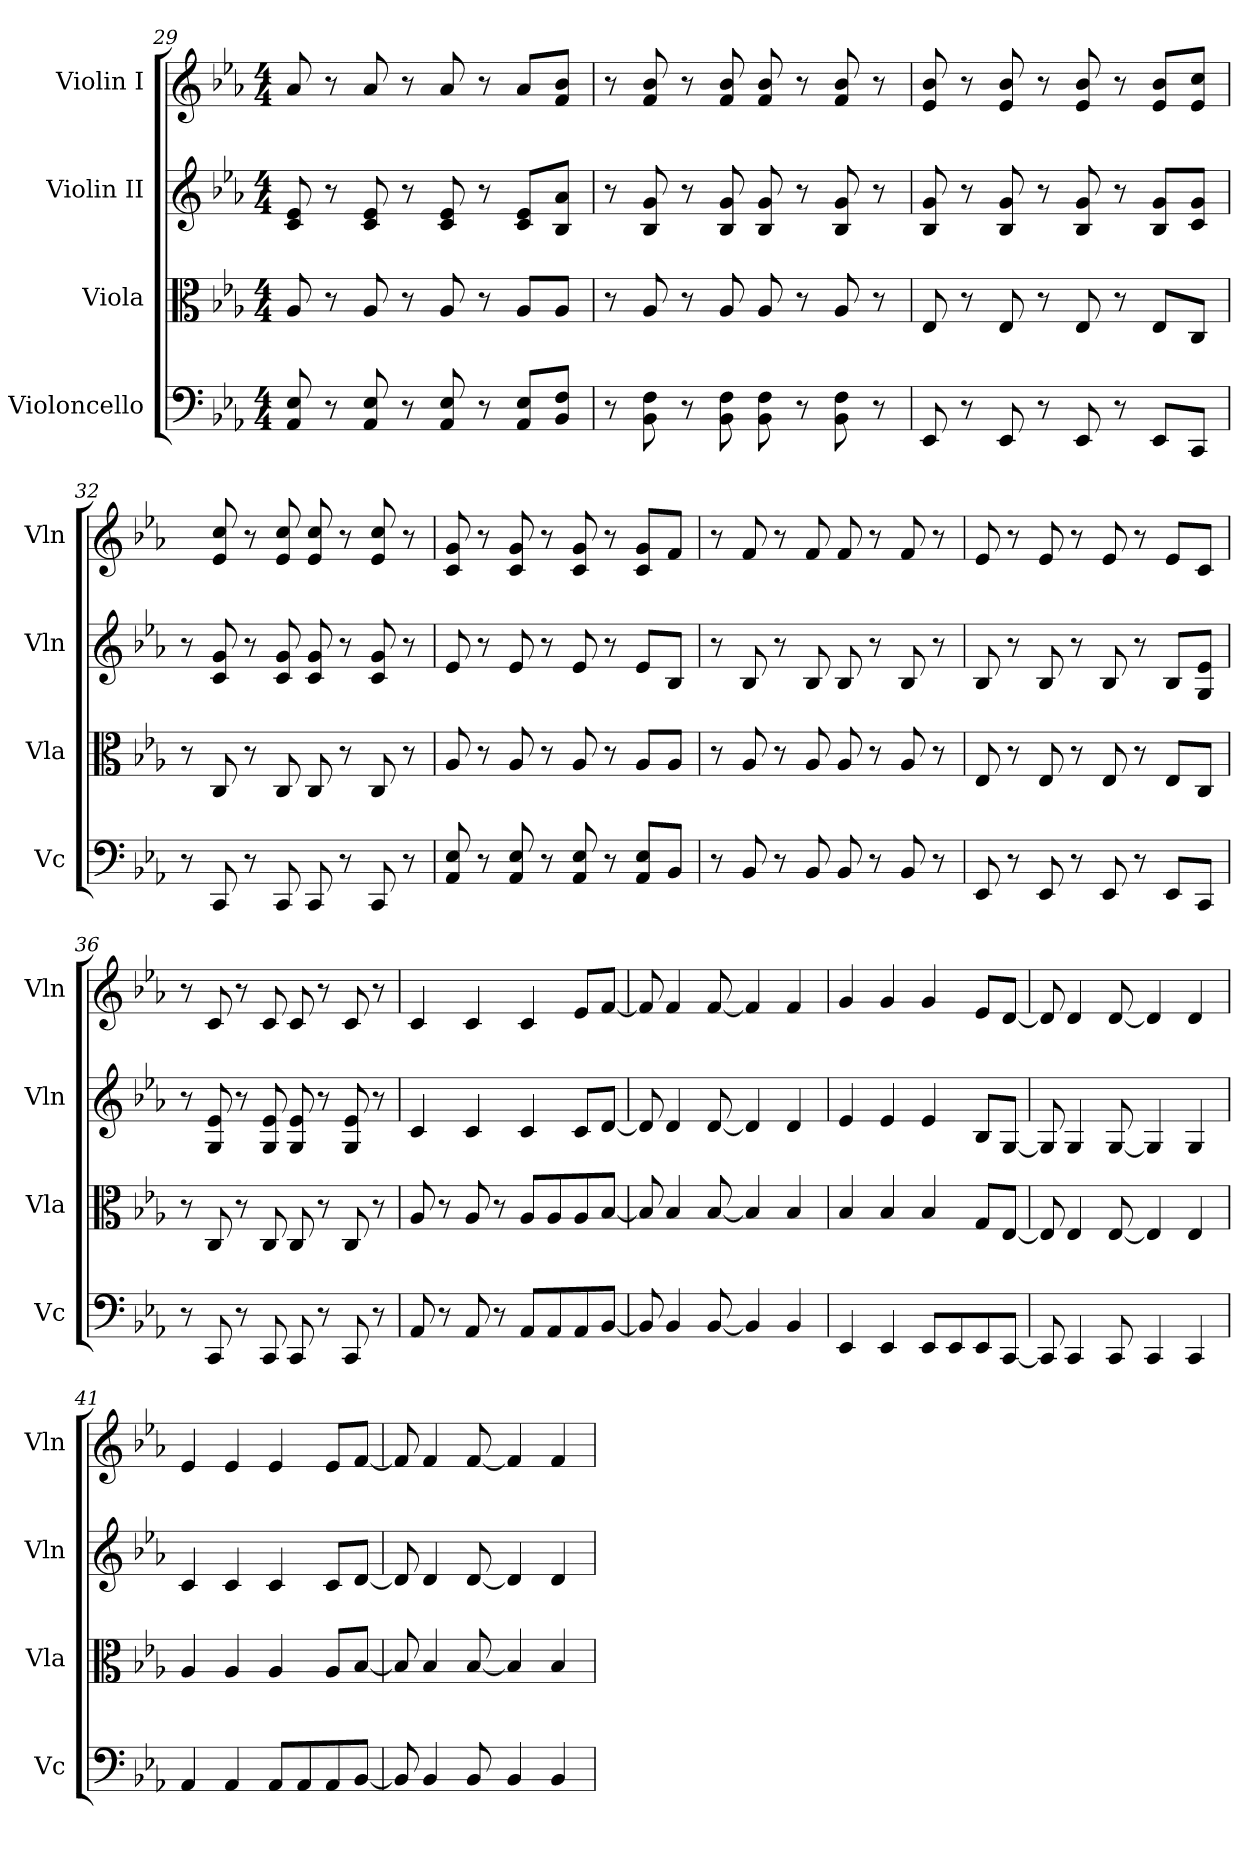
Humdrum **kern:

**kern	**kern	**kern	**kern
*part4	*part3	*part2	*part1
*staff4	*staff3	*staff2	*staff1
*I"Violoncello	*I"Viola	*I"Violin II	*I"Violin I
*I'Vc	*I'Vla	*I'Vln	*I'Vln
*clefF4	*clefC3	*clefG2	*clefG2
*k[b-e-a-]	*k[b-e-a-]	*k[b-e-a-]	*k[b-e-a-]
*M4/4	*M4/4	*M4/4	*M4/4
=29	=29	=29	=29
8AA-/ 8E-/	8A-/	8c/ 8e-/	8a-/
8r	8r	8r	8r
8AA-/ 8E-/	8A-/	8c/ 8e-/	8a-/
8r	8r	8r	8r
8AA-/ 8E-/	8A-/	8c/ 8e-/	8a-/
8r	8r	8r	8r
8AA-/ 8E-/L	8A-/L	8c/ 8e-/L	8a-/L
8BB-/ 8F/J	8A-/J	8B-/ 8a-/J	8f/ 8b-/J
=30	=30	=30	=30
8r	8r	8r	8r
8BB-\ 8F\	8A-/	8B-/ 8g/	8f/ 8b-/
8r	8r	8r	8r
8BB-\ 8F\	8A-/	8B-/ 8g/	8f/ 8b-/
8BB-\ 8F\	8A-/	8B-/ 8g/	8f/ 8b-/
8r	8r	8r	8r
8BB-\ 8F\	8A-/	8B-/ 8g/	8f/ 8b-/
8r	8r	8r	8r
=31	=31	=31	=31
8EE-/	8E-/	8B-/ 8g/	8e-/ 8b-/
8r	8r	8r	8r
8EE-/	8E-/	8B-/ 8g/	8e-/ 8b-/
8r	8r	8r	8r
8EE-/	8E-/	8B-/ 8g/	8e-/ 8b-/
8r	8r	8r	8r
8EE-/L	8E-/L	8B-/ 8g/L	8e-/ 8b-/L
8CC/J	8C/J	8c/ 8g/J	8e-/ 8cc/J
!!LO:PB:g=z
=32	=32	=32	=32
8r	8r	8r	8ryy
8CC/	8C/	8c/ 8g/	8e-/ 8cc/
8r	8r	8r	8r
8CC/	8C/	8c/ 8g/	8e-/ 8cc/
8CC/	8C/	8c/ 8g/	8e-/ 8cc/
8r	8r	8r	8r
8CC/	8C/	8c/ 8g/	8e-/ 8cc/
8r	8r	8r	8r
=33	=33	=33	=33
8AA-/ 8E-/	8A-/	8e-/	8c/ 8g/
8r	8r	8r	8r
8AA-/ 8E-/	8A-/	8e-/	8c/ 8g/
8r	8r	8r	8r
8AA-/ 8E-/	8A-/	8e-/	8c/ 8g/
8r	8r	8r	8r
8AA-/ 8E-/L	8A-/L	8e-/L	8c/ 8g/L
8BB-/J	8A-/J	8B-/J	8f/J
=34	=34	=34	=34
8r	8r	8r	8r
8BB-/	8A-/	8B-/	8f/
8r	8r	8r	8r
8BB-/	8A-/	8B-/	8f/
8BB-/	8A-/	8B-/	8f/
8r	8r	8r	8r
8BB-/	8A-/	8B-/	8f/
8r	8r	8r	8r
=35	=35	=35	=35
8EE-/	8E-/	8B-/	8e-/
8r	8r	8r	8r
8EE-/	8E-/	8B-/	8e-/
8r	8r	8r	8r
8EE-/	8E-/	8B-/	8e-/
8r	8r	8r	8r
8EE-/L	8E-/L	8B-/L	8e-/L
8CC/J	8C/J	8G/ 8e-/J	8c/J
!!LO:LB:g=z
=36	=36	=36	=36
8r	8r	8r	8r
8CC/	8C/	8G/ 8e-/	8c/
8r	8r	8r	8r
8CC/	8C/	8G/ 8e-/	8c/
8CC/	8C/	8G/ 8e-/	8c/
8r	8r	8r	8r
8CC/	8C/	8G/ 8e-/	8c/
8r	8r	8r	8r
=37	=37	=37	=37
8AA-/	8A-/	4c/	4c/
8r	8r	.	.
8AA-/	8A-/	4c/	4c/
8r	8r	.	.
8AA-/L	8A-/L	4c/	4c/
8AA-/	8A-/	.	.
8AA-/	8A-/	8c/L	8e-/L
[8BB-/J	[8B-/J	[8d/J	[8f/J
=38	=38	=38	=38
8BB-/]	8B-/]	8d/]	8f/]
4BB-/	4B-/	4d/	4f/
[8BB-/	[8B-/	[8d/	[8f/
4BB-/]	4B-/]	4d/]	4f/]
4BB-/	4B-/	4d/	4f/
=39	=39	=39	=39
4EE-/	4B-/	4e-/	4g/
4EE-/	4B-/	4e-/	4g/
8EE-/L	4B-/	4e-/	4g/
8EE-/	.	.	.
8EE-/	8G/L	8B-/L	8e-/L
[8CC/J	[8E-/J	[8G/J	[8d/J
=40	=40	=40	=40
8CC/]	8E-/]	8G/]	8d/]
4CC/	4E-/	4G/	4d/
8CC/	[8E-/	[8G/	[8d/
4CC/	4E-/]	4G/]	4d/]
4CC/	4E-/	4G/	4d/
!!LO:LB:g=z
=41	=41	=41	=41
4AA-/	4A-/	4c/	4e-/
4AA-/	4A-/	4c/	4e-/
8AA-/L	4A-/	4c/	4e-/
8AA-/	.	.	.
8AA-/	8A-/L	8c/L	8e-/L
[8BB-/J	[8B-/J	[8d/J	[8f/J
=42	=42	=42	=42
8BB-/]	8B-/]	8d/]	8f/]
4BB-/	4B-/	4d/	4f/
8BB-/	[8B-/	[8d/	[8f/
4BB-/	4B-/]	4d/]	4f/]
4BB-/	4B-/	4d/	4f/
=	=	=	=
*-	*-	*-	*-
